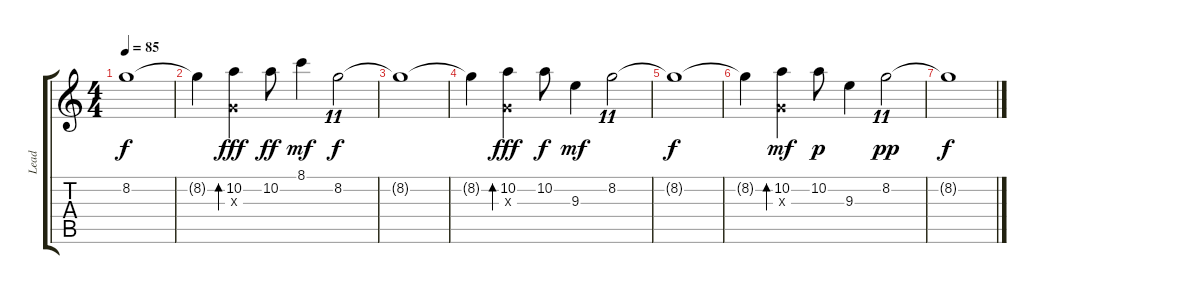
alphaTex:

\track ("Lead" "Lead") {instrument electricguitarclean}
\staff {score tabs}
\tuning (E4 B3 G3 D3 A2 E2) {hide}
\ts (4 4)
\tempo 85
\clef g2
\ks c
8.2{t}.1{dy f} |
8.2{t}.4 (10.2 0.3{x}).4{bd 480 dy fff} 10.2.8{dy ff} 8.1.4{dy mf} 8.2.2{tu (11 8) dy f} |
8.2{t}.1 |
8.2{t}.4 (10.2 0.3{x}).4{bd 480 dy fff} 10.2.8{dy f} 9.3.4{dy mf} 8.2.2{tu (11 8)} |
8.2{t}.1{dy f} |
8.2{t}.4 (10.2 0.3{x}).4{bd 480 dy mf} 10.2.8{dy p} 9.3.4 8.2.2{tu (11 8) dy pp} |
8.2{t}.1{dy f}
